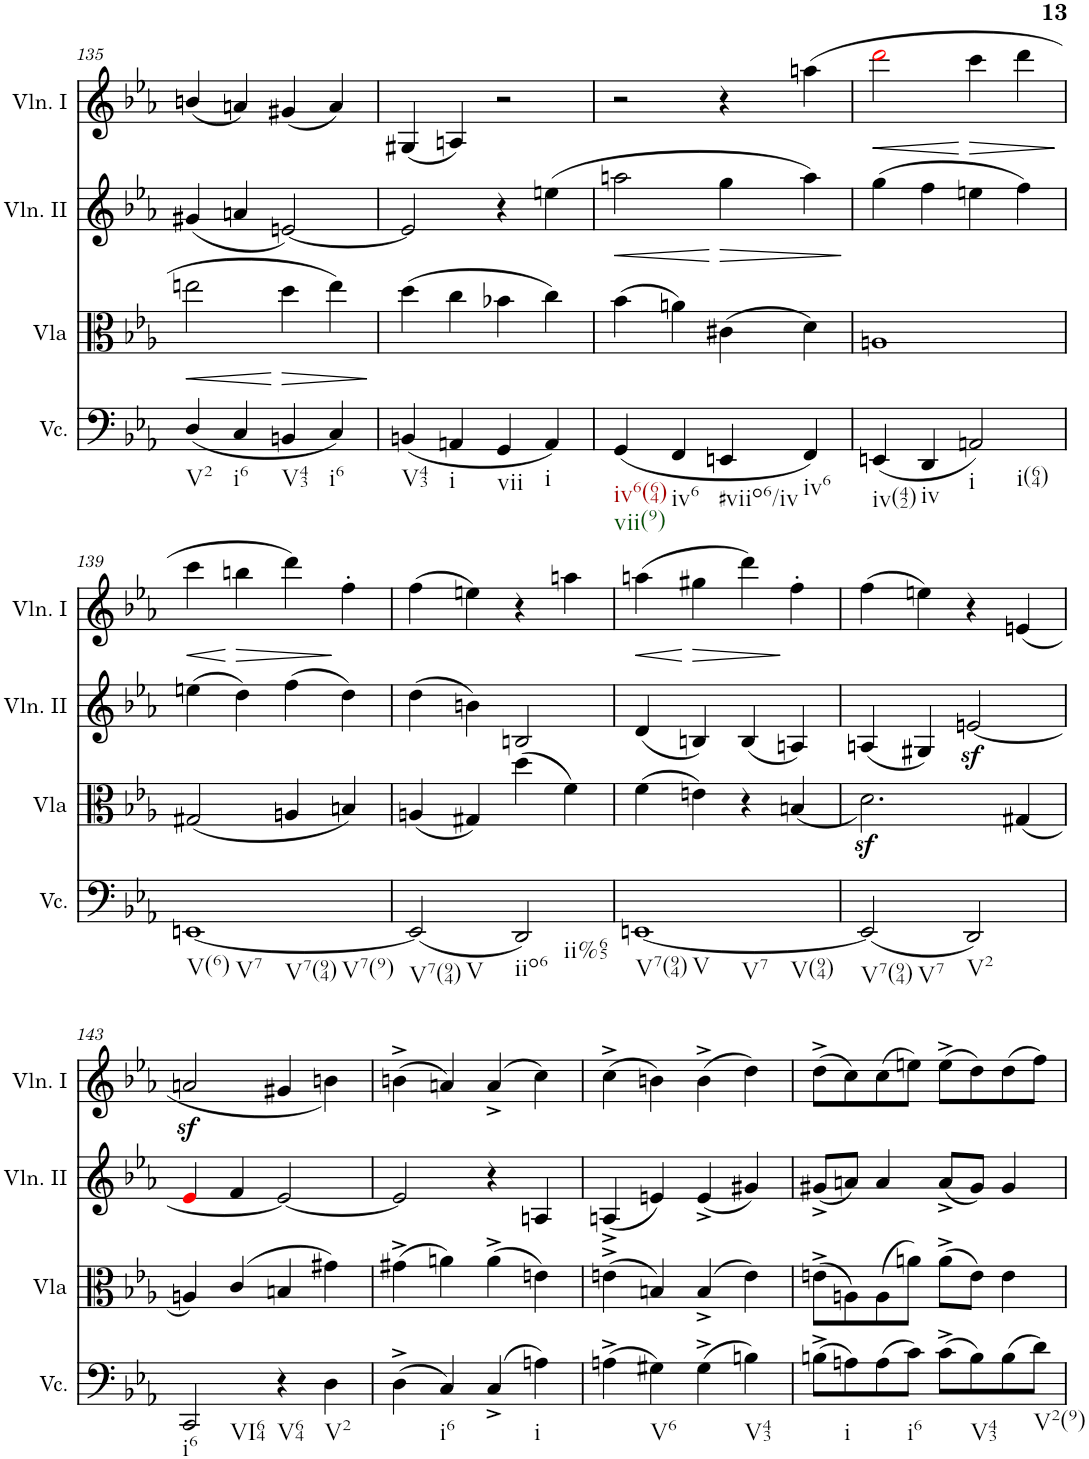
**kern	**kern	**dynam	**kern	**dynam	**kern	**dynam
*part4	*part3	*part3	*part2	*part2	*part1	*part1
*staff4	*staff3	*staff3	*staff2	*staff2	*staff1	*staff1
*I"Violoncello	*I"Viola	*	*I"Violino II	*	*I"Violino I	*
*I'Vc.	*I'Vla	*	*I'Vln. II	*	*I'Vln. I	*
!!LO:PB:g=z
*clefF4	*clefC3	*	*clefG2	*	*clefG2	*
*k[b-e-a-]	*k[b-e-a-]	*	*k[b-e-a-]	*	*k[b-e-a-]	*
*M4/4	*M4/4	*	*M4/4	*	*M4/4	*
*met(c)	*met(c)	*	*met(c)	*	*met(c)	*
=135	=135	=135	=135	=135	=135	=135
!LO:TX:b:t=V2	!	!	!	!	!	!
!	!	!LO:HP:b	!	!	!	!
(<4D/	2een\	<	(<4g#X/	.	(<4bn/	.
!LO:TX:b:t=i6	!	!	!	!	!	!
4C/	.	.	4an/	.	4an/)	.
!LO:TX:b:t=V43	!	!	!	!	!	!
!	!	!LO:HP:n=1:b	!	!	!	!
4BBn/	4dd\	[ >	[2en/)	.	(<4g#X/	.
!LO:TX:b:t=i6	!	!	!	!	!	!
4C/)	4ee\	.	.	.	4a/)	.
.	.	]	.	.	.	.
=136	=136	=136	=136	=136	=136	=136
!LO:TX:b:t=V43	!	!	!	!	!	!
(<4BBn/	(>4dd\	.	2e/]	.	(<4G#X/	.
!LO:TX:b:t=i	!	!	!	!	!	!
4AAn/	4cc\	.	.	.	4An/)	.
!LO:TX:b:t=vii	!	!	!	!	!	!
4GG/	4b-X\	.	4r	.	2r	.
!LO:TX:b:t=i	!	!	!	!	!	!
4AA/)	4cc\)	.	(>4een\	.	.	.
=137	=137	=137	=137	=137	=137	=137
!LO:TX:b:t=iv6(64)	!	!	!	!	!	!
!LO:TX:b:t=vii(9)	!	!	!	!	!	!
!	!	!	!	!LO:HP:b	!	!
(<4GG/	(>4b-\	.	2aan\	<	2r	.
!LO:TX:b:t=iv6	!	!	!	!	!	!
4FF/	4an\)	.	.	.	.	.
!LO:TX:b:t=#viio6/iv	!	!	!	!	!	!
!	!	!	!	!LO:HP:n=1:b	!	!
4EEn/	(>4c#X\	.	4gg\	[ >	4r	.
!LO:TX:b:t=iv6	!	!	!	!	!	!
4FF/)	4d\)	.	4aa\)	.	(>4aan\	.
.	.	.	.	]	.	.
=138	=138	=138	=138	=138	=138	=138
!LO:TX:b:t=iv(42)	!	!	!	!	!	!
!	!	!	!	!	!	!LO:HP:b
(<4EEn/	1An	.	(>4gg\	.	2dddi\	<
!LO:TX:b:t=iv	!	!	!	!	!	!
4DD/	.	.	4ff\	.	.	.
!LO:TX:b:t=i	!	!	!	!	!	!
!LO:TX:b:t=i(64)	!	!	!	!	!	!
!	!	!	!	!	!	!LO:HP:n=1:b
2AAn/)	.	.	4een\	.	4ccc\	[ >
.	.	.	4ff\)	.	4ddd\	.
.	.	.	.	.	.	]
!!LO:LB:g=z
=139	=139	=139	=139	=139	=139	=139
!LO:TX:b:t=V(6)	!	!	!	!	!	!
!LO:TX:b:t=V7	!	!	!	!	!	!
!LO:TX:b:t=V7(94)	!	!	!	!	!	!
!LO:TX:b:t=V7(9)	!	!	!	!	!	!
!	!	!	!	!	!	!LO:HP:b
[1EEn	(<2G#X/	.	(>4een\	.	4ccc\	<
!	!	!	!	!	!	!LO:HP:n=1:b
.	.	.	4dd\)	.	4bbn\	[ >
.	4An/	.	(>4ff\	.	4ddd\)	.
.	4Bn/)	.	4dd\)	.	4ff'\	]
=140	=140	=140	=140	=140	=140	=140
!LO:TX:b:t=V7(94)	!	!	!	!	!	!
!LO:TX:b:t=V	!	!	!	!	!	!
(<2EE/]	(<4An/	.	(>4dd\	.	(>4ff\	.
.	4G#X/)	.	4bn\)	.	4een\)	.
!LO:TX:b:t=iio6	!	!	!	!	!	!
!LO:TX:b:t=ii%65	!	!	!	!	!	!
2DD/)	(>4dd\	.	2Bn/	.	4r	.
.	4f\)	.	.	.	4aan\	.
=141	=141	=141	=141	=141	=141	=141
!LO:TX:b:t=V7(94)	!	!	!	!	!	!
!LO:TX:b:t=V	!	!	!	!	!	!
!LO:TX:b:t=V7	!	!	!	!	!	!
!LO:TX:b:t=V(94)	!	!	!	!	!	!
!	!	!	!	!	!	!LO:HP:b
[1EEn	(>4f\	.	(<4d/	.	(>4aan\	<
!	!	!	!	!	!	!LO:HP:n=1:b
.	4en\)	.	4Bn/)	.	4gg#X\	[ >
.	4r	.	(<4B/	.	4ddd\)	.
.	(<4Bn/	.	4An/)	.	4ff'\	]
=142	=142	=142	=142	=142	=142	=142
!LO:TX:b:t=V7(94)	!	!	!	!	!	!
!LO:TX:b:t=V7	!	!	!	!	!	!
(<2EE/]	2.dz<\)	.	(<4An/	.	(>4ff\	.
.	.	.	4G#X/)	.	4een\)	.
!LO:TX:b:t=V2	!	!	!	!	!	!
2DD/)	.	.	[2enz</	.	4r	.
.	(<4G#X/	.	.	.	(<4en/	.
!!LO:LB:g=z
=143	=143	=143	=143	=143	=143	=143
!LO:TX:b:t=i6	!	!	!	!	!	!
!LO:TX:b:t=VI64	!	!	!	!	!	!
2CC/	4An/)	.	4e-i/	.	2anz</	.
.	(>4c/	.	4f/	.	.	.
!LO:TX:b:t=V64	!	!	!	!	!	!
4r	4Bn/	.	2e/_	.	4g#X/	.
!LO:TX:b:t=V2	!	!	!	!	!	!
4D\	4g#X\)	.	.	.	4bn\)	.
=144	=144	=144	=144	=144	=144	=144
(>4D^\	(>4g#X^\	.	2e/]	.	(>4bn^\	.
!LO:TX:b:t=i6	!	!	!	!	!	!
4C/)	4an\)	.	.	.	4an/)	.
(>4C^/	(>4a^\	.	4r	.	(>4a^/	.
!LO:TX:b:t=i	!	!	!	!	!	!
4An\)	4en\)	.	4An/	.	4cc\)	.
=145	=145	=145	=145	=145	=145	=145
(>4An^\	(>4en^\	.	(<4An^/	.	(>4cc^\	.
!LO:TX:b:t=V6	!	!	!	!	!	!
4G#X\)	4Bn/)	.	4en/)	.	4bn\)	.
(>4G#^\	(>4B^/	.	(<4e^/	.	(>4b^\	.
!LO:TX:b:t=V43	!	!	!	!	!	!
4Bn\)	4e\)	.	4g#X/)	.	4dd\)	.
=146	=146	=146	=146	=146	=146	=146
(>8Bn^\L	(>8en^\L	.	(<8g#X^/L	.	(>8dd^\L	.
!LO:TX:b:t=i	!	!	!	!	!	!
8An\)	8An\)	.	8an/J)	.	8cc\)	.
(>8A\	(>8A\	.	4a/	.	(>8cc\	.
!LO:TX:b:t=i6	!	!	!	!	!	!
8c\J)	8an\J)	.	.	.	8een\J)	.
(>8c^\L	(>8a^\L	.	(<8a^/L	.	(>8ee^\L	.
!LO:TX:b:t=V43	!	!	!	!	!	!
8B\)	8e\J)	.	8g#/J)	.	8dd\)	.
(>8B\	4e\	.	4g#/	.	(>8dd\	.
!LO:TX:b:t=V2(9)	!	!	!	!	!	!
8d\J)	.	.	.	.	8ff\J)	.
=	=	=	=	=	=	=
*-	*-	*-	*-	*-	*-	*-
